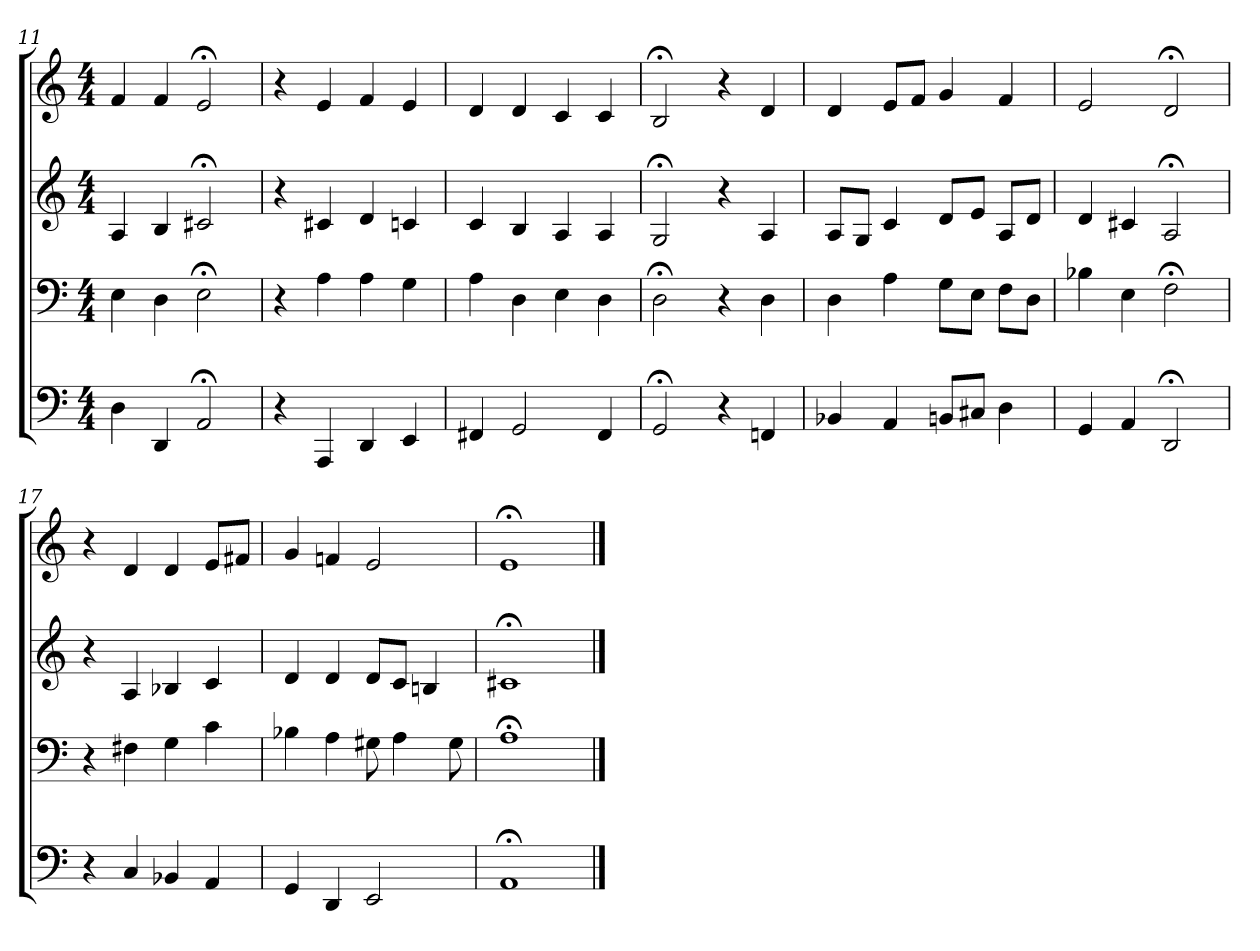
**kern	**kern	**kern	**kern
*part4	*part3	*part2	*part1
*staff4	*staff3	*staff2	*staff1
*clefF4	*clefF4	*clefG2	*clefG2
*k[]	*k[]	*k[]	*k[]
*C:	*C:	*C:	*C:
*M4/4	*M4/4	*M4/4	*M4/4
=11	=11	=11	=11
4D	4E	4A	4f
4DD	4D	4B	4f
2AA;<	2E;<	2c#X;<	2e;<
=12	=12	=12	=12
4r	4r	4r	4r
4AAA	4A	4c#X	4e
4DD	4A	4d	4f
4EE	4G	4cn	4e
=13	=13	=13	=13
4FF#X	4A	4c	4d
2GG	4D	4B	4d
.	4E	4A	4c
4FF#	4D	4A	4c
=14	=14	=14	=14
2GG;<	2D;<	2G;<	2B;<
4r	4r	4r	4r
4FFn	4D	4A	4d
=15	=15	=15	=15
4BB-X	4D	8A/L	4d
.	.	8G/J	.
4AA	4A	4c	8e/L
.	.	.	8f/J
8BBn/L	8G\L	8d/L	4g
8C#X/J	8E\J	8e/J	.
4D	8F\L	8A/L	4f
.	8D\J	8d/J	.
=16	=16	=16	=16
4GG	4B-X	4d	2e
4AA	4E	4c#X	.
2DD;<	2F;<	2A;<	2d;<
=17	=17	=17	=17
4r	4r	4r	4r
4C	4F#X	4A	4d
4BB-X	4G	4B-X	4d
4AA	4c	4c	8e/L
.	.	.	8f#X/J
=18	=18	=18	=18
4GG	4B-X	4d	4g
4DD	4A	4d	4fn
2EE	8G#X	8d/L	2e
.	4A	8c/J	.
.	.	4Bn	.
.	8G#	.	.
=19	=19	=19	=19
1AA;<	1A;<	1c#X;<	1e;<
==	==	==	==
*-	*-	*-	*-
